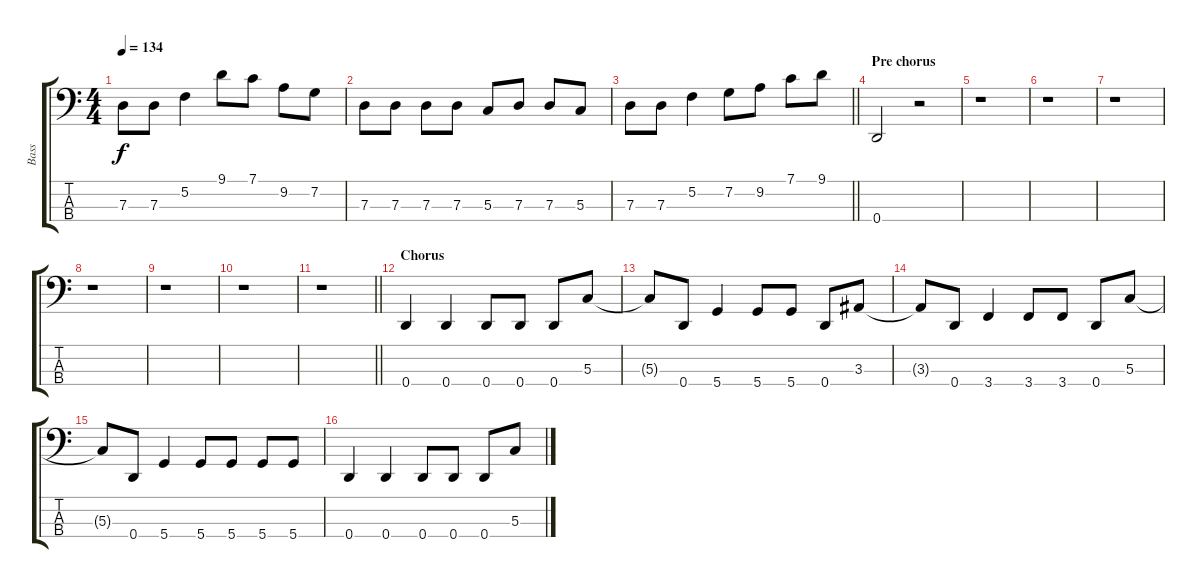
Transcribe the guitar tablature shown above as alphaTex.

\track ("Bass" "Bass") {instrument electricbassfinger}
\staff {score tabs}
\tuning (F2 C2 G1 D1) {hide}
\ts (4 4)
\tempo 134
\clef f4
\ks c
7.3.8{dy f} 7.3.8 5.2.4 9.1.8 7.1.8 9.2.8 7.2.8 |
7.3.8 7.3.8 7.3.8 7.3.8 5.3.8 7.3.8 7.3.8 5.3.8 |
\barLineRight lightlight
7.3.8 7.3.8 5.2.4 7.2.8 9.2.8 7.1.8 9.1.8 |
\section ("" "Pre chorus")
0.4.2 r.2 |
r.1 |
r.1 |
r.1 |
r.1 |
r.1 |
r.1 |
\barLineRight lightlight
r.1 |
\section ("" "Chorus")
0.4.4 0.4.4 0.4.8 0.4.8 0.4.8 5.3.8 |
5.3{t}.8 0.4.8 5.4.4 5.4.8 5.4.8 0.4.8 3.3.8 |
3.3{t}.8 0.4.8 3.4.4 3.4.8 3.4.8 0.4.8 5.3.8 |
5.3{t}.8 0.4.8 5.4.4 5.4.8 5.4.8 5.4.8 5.4.8 |
0.4.4 0.4.4 0.4.8 0.4.8 0.4.8 5.3.8
